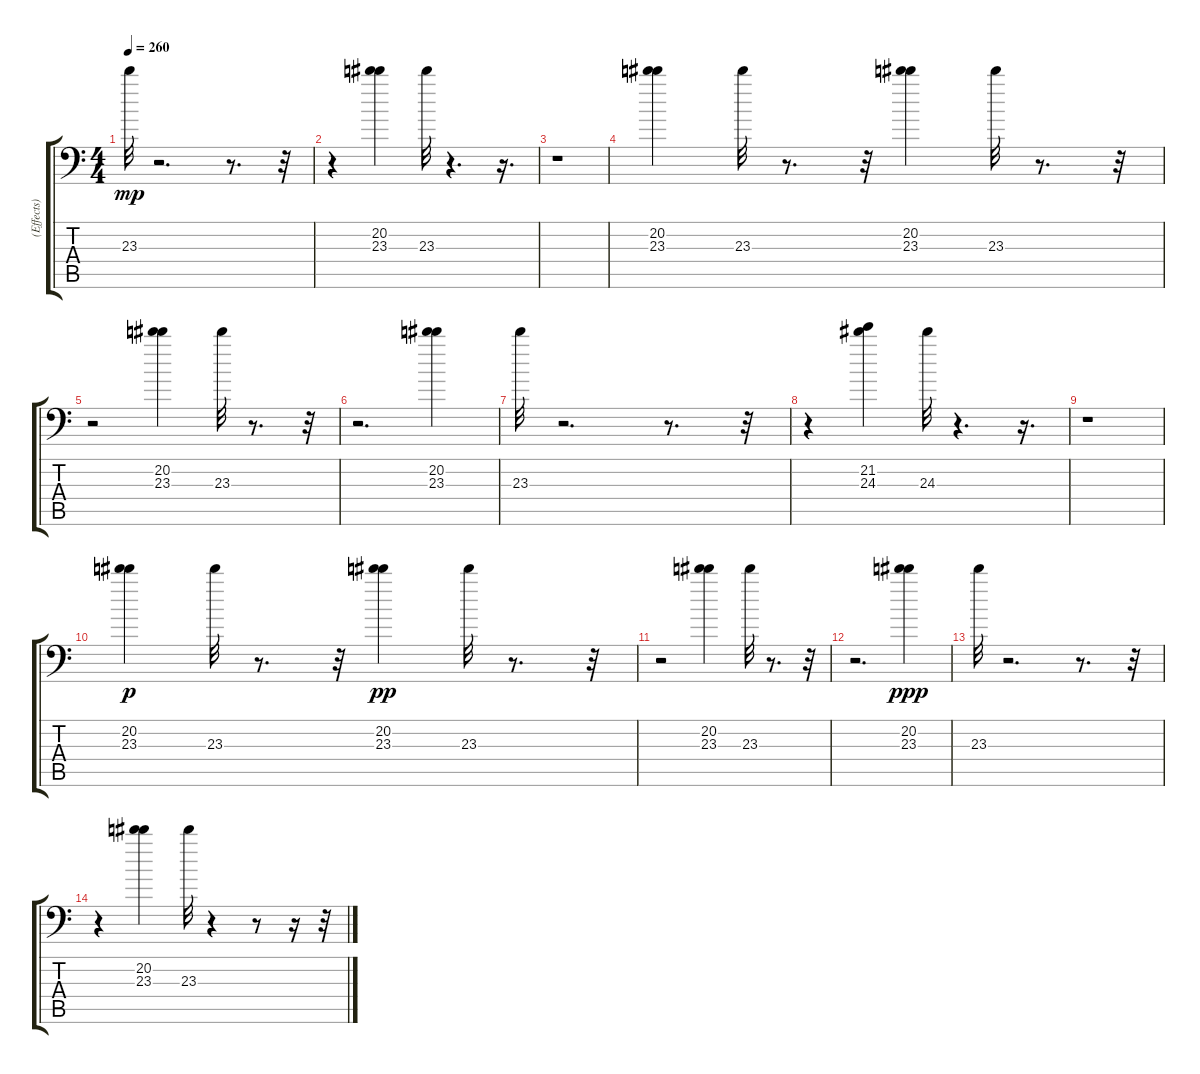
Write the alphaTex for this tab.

\track ("(Effects)" "(Effects)") {instrument electricguitarclean}
\staff {score tabs}
\tuning (C4 G3 Eb3 Bb2 F2 Bb1) {hide}
\ts (4 4)
\tempo 260
\clef f4
\ks c
23.3.32{dy mp} r.2{d} r.8{d} r.32 |
r.4 (20.2 23.3).4 23.3.32 r.4{d} r.16{d} |
r.1 |
(20.2 23.3).4 23.3.32 r.8{d} r.32 (20.2 23.3).4 23.3.32 r.8{d} r.32 |
r.2 (20.2 23.3).4 23.3.32 r.8{d} r.32 |
r.2{d} (20.2 23.3).4 |
23.3.32 r.2{d} r.8{d} r.32 |
r.4 (21.2 24.3).4 24.3.32 r.4{d} r.16{d} |
r.1 |
(20.2 23.3).4{dy p} 23.3.32 r.8{d} r.32 (20.2 23.3).4{dy pp} 23.3.32 r.8{d} r.32 |
r.2 (20.2 23.3).4 23.3.32 r.8{d} r.32 |
r.2{d} (20.2 23.3).4{dy ppp} |
23.3.32 r.2{d} r.8{d} r.32 |
r.4 (20.2 23.3).4 23.3.32 r.4 r.8 r.16 r.32
